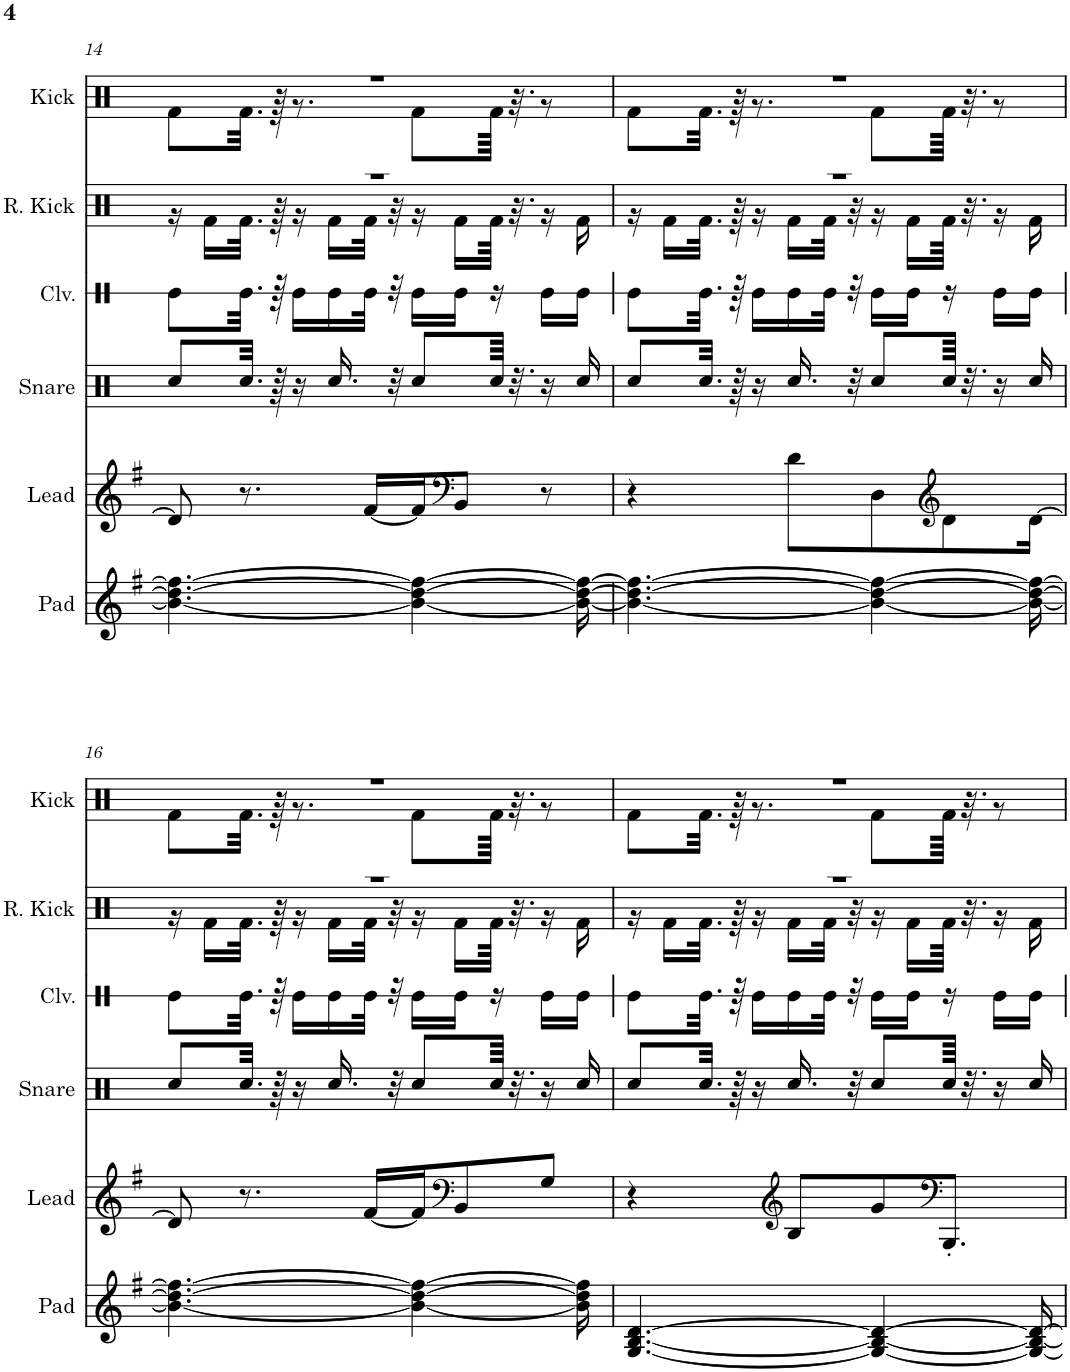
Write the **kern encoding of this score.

**kern	**kern	**kern	**kern	**kern	**kern
*part6	*part5	*part4	*part3	*part2	*part1
*staff6	*staff5	*staff4	*staff3	*staff2	*staff1
*I"Pad	*I"Lead	*I"Snare	*I"Claves	*I"Reverb Kick	*I"Kick
*I'Pad	*I'Lead	*I'Snare	*I'Clv.	*I'R. Kick	*I'Kick
!!LO:PB:g=z
*clefG2	*clefG2	*clefX	*clefX	*clefX	*clefX
*k[f#]	*k[f#]	*k[f#]	*k[f#]	*k[f#]	*k[f#]
*M11/16	*M11/16	*M11/16	*M11/16	*M11/16	*M11/16
=14	=14	=14	=14	=14	=14
*	*	*	*	*^	*^
4.b\_ 4.dd\_ 4.ff#\_	8d/]	8Rcc/L	8Re\L	16%11r	16r	16%11r	8Rf\L
.	.	.	.	.	16Rf\LL	.	.
.	8.r	32.Rcc/Jkk	32.Re\Jkk	.	32.Rf\JJk	.	32.Rf\Jkk
.	.	64r	64r	.	64r	.	64r
.	.	16r	16Re\LL	.	16r	.	8.r
.	.	16.Rcc/	16Re\	.	16Rf\LL	.	.
.	[16f#/LL	.	32Re\JJk	.	32Rf\JJk	.	.
.	.	32r	32r	.	32r	.	.
4b\_ 4dd\_ 4ff#\_	16f#/J]	8Rcc/L	16Re\LL	.	16r	.	8Rf\L
*	*clefF4	*	*	*	*	*	*
.	8BB/J	.	16Re\JJ	.	16Rf\LL	.	.
.	.	64Rcc/Jkkk	16r	.	64Rf\JJkk	.	64Rf\Jkkk
.	.	32.r	.	.	32.r	.	32.r
.	8r	16r	16Re\LL	.	16r	.	8r
16b\_ 16dd\_ 16ff#\_	.	16Rcc/	16Re\JJ	.	16Rf\	.	.
=15	=15	=15	=15	=15	=15	=15	=15
4.b\_ 4.dd\_ 4.ff#\_	4r	8Rcc/L	8Re\L	16%11r	16r	16%11r	8Rf\L
.	.	.	.	.	16Rf\LL	.	.
.	.	32.Rcc/Jkk	32.Re\Jkk	.	32.Rf\JJk	.	32.Rf\Jkk
.	.	64r	64r	.	64r	.	64r
.	.	16r	16Re\LL	.	16r	.	8.r
.	8d\L	16.Rcc/	16Re\	.	16Rf\LL	.	.
.	.	.	32Re\JJk	.	32Rf\JJk	.	.
.	.	32r	32r	.	32r	.	.
4b\_ 4dd\_ 4ff#\_	8D\	8Rcc/L	16Re\LL	.	16r	.	8Rf\L
.	.	.	16Re\JJ	.	16Rf\LL	.	.
*	*clefG2	*	*	*	*	*	*
.	8d\	64Rcc/Jkkk	16r	.	64Rf\JJkk	.	64Rf\Jkkk
.	.	32.r	.	.	32.r	.	32.r
.	.	16r	16Re\LL	.	16r	.	8r
16b\_ 16dd\_ 16ff#\_	[16d\Jk	16Rcc/	16Re\JJ	.	16Rf\	.	.
!!LO:LB:g=z	!!
=16	=16	=16	=16	=16	=16	=16	=16
4.b\_ 4.dd\_ 4.ff#\_	8d/]	8Rcc/L	8Re\L	16%11r	16r	16%11r	8Rf\L
.	.	.	.	.	16Rf\LL	.	.
.	8.r	32.Rcc/Jkk	32.Re\Jkk	.	32.Rf\JJk	.	32.Rf\Jkk
.	.	64r	64r	.	64r	.	64r
.	.	16r	16Re\LL	.	16r	.	8.r
.	.	16.Rcc/	16Re\	.	16Rf\LL	.	.
.	[16f#/LL	.	32Re\JJk	.	32Rf\JJk	.	.
.	.	32r	32r	.	32r	.	.
4b\_ 4dd\_ 4ff#\_	16f#/J]	8Rcc/L	16Re\LL	.	16r	.	8Rf\L
*	*clefF4	*	*	*	*	*	*
.	8BB/	.	16Re\JJ	.	16Rf\LL	.	.
.	.	64Rcc/Jkkk	16r	.	64Rf\JJkk	.	64Rf\Jkkk
.	.	32.r	.	.	32.r	.	32.r
.	8G/J	16r	16Re\LL	.	16r	.	8r
16b\] 16dd\] 16ff#\]	.	16Rcc/	16Re\JJ	.	16Rf\	.	.
=17	=17	=17	=17	=17	=17	=17	=17
[4.G/ [4.B/ [4.d/	4r	8Rcc/L	8Re\L	16%11r	16r	16%11r	8Rf\L
.	.	.	.	.	16Rf\LL	.	.
.	.	32.Rcc/Jkk	32.Re\Jkk	.	32.Rf\JJk	.	32.Rf\Jkk
.	.	64r	64r	.	64r	.	64r
.	.	16r	16Re\LL	.	16r	.	8.r
*	*clefG2	*	*	*	*	*	*
.	8B/L	16.Rcc/	16Re\	.	16Rf\LL	.	.
.	.	.	32Re\JJk	.	32Rf\JJk	.	.
.	.	32r	32r	.	32r	.	.
4G/_ 4B/_ 4d/_	8g/	8Rcc/L	16Re\LL	.	16r	.	8Rf\L
.	.	.	16Re\JJ	.	16Rf\LL	.	.
*	*clefF4	*	*	*	*	*	*
.	8.BBB'/J	64Rcc/Jkkk	16r	.	64Rf\JJkk	.	64Rf\Jkkk
.	.	32.r	.	.	32.r	.	32.r
.	.	16r	16Re\LL	.	16r	.	8r
16G/_ 16B/_ 16d/_	.	16Rcc/	16Re\JJ	.	16Rf\	.	.
*	*	*	*	*v	*v	*	*
*	*	*	*	*	*v	*v
=	=	=	=	=	=
*-	*-	*-	*-	*-	*-
